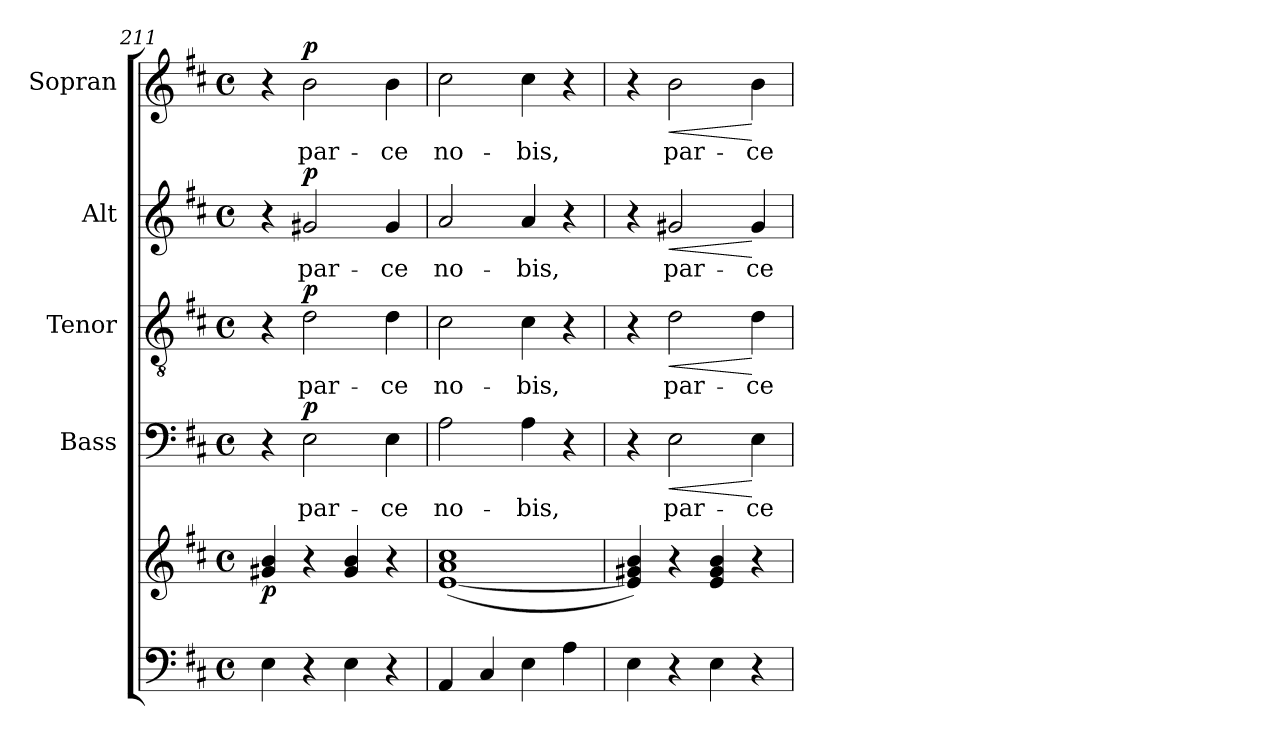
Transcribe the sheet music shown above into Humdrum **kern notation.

**kern	**kern	**dynam	**kern	**text	**dynam	**kern	**text	**dynam	**kern	**text	**dynam	**kern	**text	**dynam
*part5	*part5	*part5	*part4	*part4	*part4	*part3	*part3	*part3	*part2	*part2	*part2	*part1	*part1	*part1
*staff6	*staff5	*staff5/6	*staff4	*staff4	*staff4	*staff3	*staff3	*staff3	*staff2	*staff2	*staff2	*staff1	*staff1	*staff1
*	*	*	*I"Bass	*	*	*I"Tenor	*	*	*I"Alt	*	*	*I"Sopran	*	*
*	*	*	*I'B.	*	*	*I'T.	*	*	*I'A.	*	*	*I'S.	*	*
*clefF4	*clefG2	*	*clefF4	*	*	*clefGv2	*	*	*clefG2	*	*	*clefG2	*	*
*k[f#c#]	*k[f#c#]	*	*k[f#c#]	*	*	*k[f#c#]	*	*	*k[f#c#]	*	*	*k[f#c#]	*	*
*D:	*D:	*	*D:	*	*	*D:	*	*	*D:	*	*	*D:	*	*
*M4/4	*M4/4	*	*M4/4	*	*	*M4/4	*	*	*M4/4	*	*	*M4/4	*	*
*met(c)	*met(c)	*	*met(c)	*	*	*met(c)	*	*	*met(c)	*	*	*met(c)	*	*
=211	=211	=211	=211	=211	=211	=211	=211	=211	=211	=211	=211	=211	=211	=211
!	!	!LO:DY:b	!	!	!	!	!	!	!	!	!	!	!	!
4E\	4g#X/ 4b/	p	4r	.	.	4r	.	.	4r	.	.	4r	.	.
!	!	!	!	!LO:LY:b	!LO:DY:a	!	!LO:LY:b	!LO:DY:a	!	!LO:LY:b	!LO:DY:a	!	!LO:LY:b	!LO:DY:a
4r	4r	.	2E\	par-	p	2d\	par-	p	2g#X/	par-	p	2b\	par-	p
4E\	4g#/ 4b/	.	.	.	.	.	.	.	.	.	.	.	.	.
!	!	!	!	!LO:LY:b	!	!	!LO:LY:b	!	!	!LO:LY:b	!	!	!LO:LY:b	!
4r	4r	.	4E\	-ce	.	4d\	-ce	.	4g#/	-ce	.	4b\	-ce	.
=212	=212	=212	=212	=212	=212	=212	=212	=212	=212	=212	=212	=212	=212	=212
!	!	!	!	!LO:LY:b	!	!	!LO:LY:b	!	!	!LO:LY:b	!	!	!LO:LY:b	!
4AA/	(>[1e 1a 1cc#	.	2A\	no-	.	2c#\	no-	.	2a/	no-	.	2cc#\	no-	.
4C#/	.	.	.	.	.	.	.	.	.	.	.	.	.	.
!	!	!	!	!LO:LY:b	!	!	!LO:LY:b	!	!	!LO:LY:b	!	!	!LO:LY:b	!
4E\	.	.	4A\	-bis,	.	4c#\	-bis,	.	4a/	-bis,	.	4cc#\	-bis,	.
4A\	.	.	4r	.	.	4r	.	.	4r	.	.	4r	.	.
=213	=213	=213	=213	=213	=213	=213	=213	=213	=213	=213	=213	=213	=213	=213
4E\	4e/] 4g#X/ 4b/)	.	4r	.	.	4r	.	.	4r	.	.	4r	.	.
!	!	!	!	!LO:LY:b	!LO:HP:b	!	!LO:LY:b	!LO:HP:b	!	!LO:LY:b	!LO:HP:b	!	!LO:LY:b	!LO:HP:b
4r	4r	.	2E\	par-	<	2d\	par-	<	2g#X/	par-	<	2b\	par-	<
4E\	4e/ 4g#/ 4b/	.	.	.	.	.	.	.	.	.	.	.	.	.
!	!	!	!	!LO:LY:b	!	!	!LO:LY:b	!	!	!LO:LY:b	!	!	!LO:LY:b	!
4r	4r	.	4E\	-ce	[	4d\	-ce	[	4g#/	-ce	[	4b\	-ce	[
=	=	=	=	=	=	=	=	=	=	=	=	=	=	=
*-	*-	*-	*-	*-	*-	*-	*-	*-	*-	*-	*-	*-	*-	*-
